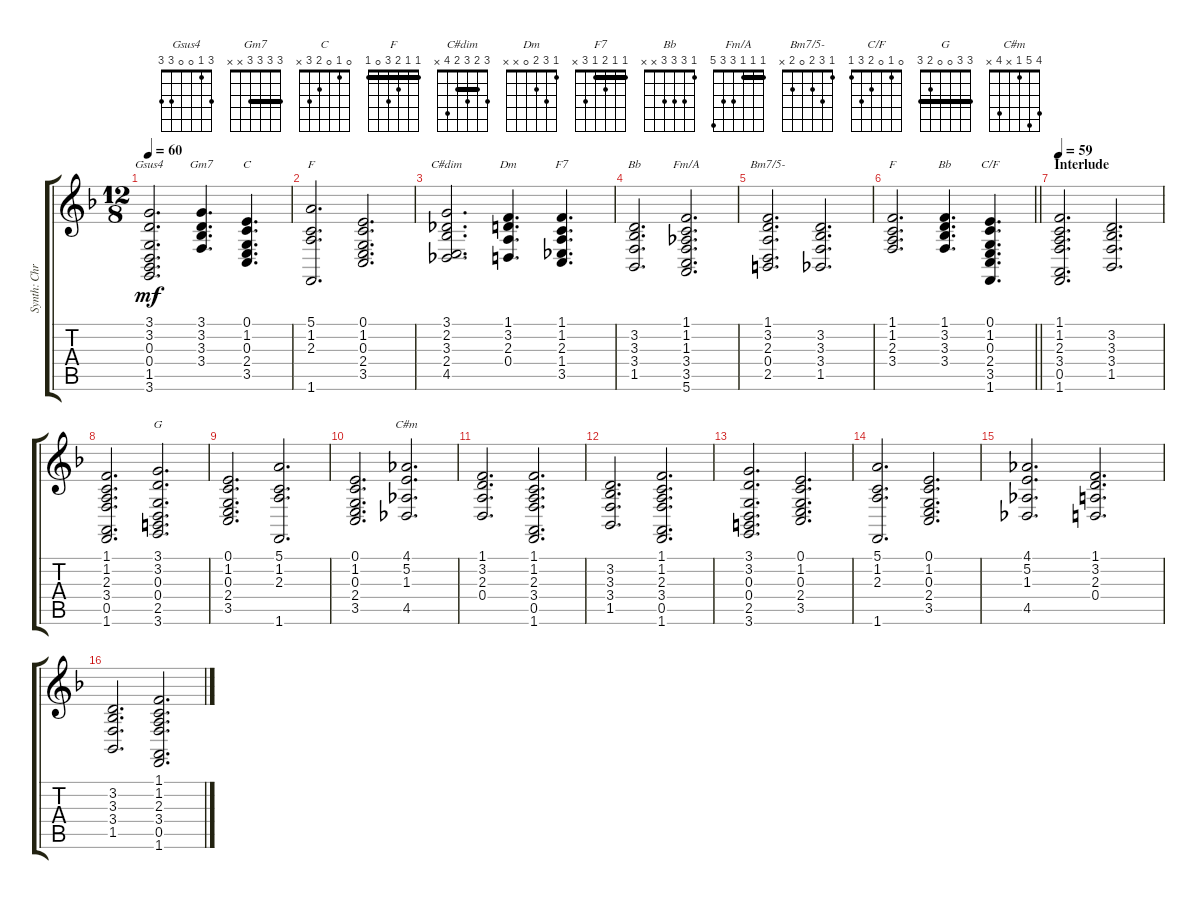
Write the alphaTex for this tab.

\track ("Synth: Chris" "Synth: Chr") {instrument synthstrings1}
\staff {score tabs}
\tuning (E4 B3 G3 D3 A2 E2) {hide}
\chord ("Gsus4" 3 1 0 0 3 3)
\chord ("Gm7" 3 3 3 3 x x) {barre 3}
\chord ("C" 0 1 0 2 3 x)
\chord ("F" 5 1 2 x x 1) {barre 1}
\chord ("C#dim" 3 2 3 2 4 x) {barre 2}
\chord ("Dm" 1 3 2 0 x x)
\chord ("F7" 1 1 2 1 3 x) {barre 1}
\chord ("Bb" x 3 3 3 1 x) {barre 3}
\chord ("Fm/A" 1 1 1 3 3 5) {barre 1}
\chord ("Bm7/5-" 1 3 2 0 2 x)
\chord ("F" 1 1 2 3 0 1) {barre 1}
\chord ("Bb" 1 3 3 3 x x)
\chord ("C/F" 0 1 0 2 3 1)
\chord ("G" 3 3 0 0 2 3) {barre 3}
\chord ("C#m" 4 5 1 x 4 x)
\ts (12 8)
\tempo 60
\clef g2
\ks f
(3.1 3.2 0.3 0.4 1.5 3.6).2{d ch "Gsus4" dy mf} (3.1 3.2 3.3 3.4).4{d ch "Gm7"} (0.1 1.2 0.3 2.4 3.5).4{d ch "C"} |
(5.1 1.2 2.3 1.6).2{d ch "F"} (0.1 1.2 0.3 2.4 3.5).2{d} |
(3.1 2.2 3.3 2.4 4.5).2{d ch "C#dim"} (1.1 3.2 2.3 0.4).4{d ch "Dm"} (1.1 1.2 2.3 1.4 3.5).4{d ch "F7"} |
(3.2 3.3 3.4 1.5).2{d ch "Bb"} (1.1 1.2 1.3 3.4 3.5 5.6).2{d ch "Fm/A"} |
(1.1 3.2 2.3 0.4 2.5).2{d ch "Bm7/5-"} (3.2 3.3 3.4 1.5).2{d} |
\barLineRight lightlight
(1.1 1.2 2.3 3.4).2{d ch "F"} (1.1 3.2 3.3 3.4).4{d ch "Bb"} (0.1 1.2 0.3 2.4 3.5 1.6).4{d ch "C/F"} |
\section ("" "Interlude")
\tempo 59
(1.1 1.2 2.3 3.4 0.5 1.6).2{d} (3.2 3.3 3.4 1.5).2{d} |
(1.1 1.2 2.3 3.4 0.5 1.6).2{d} (3.1 3.2 0.3 0.4 2.5 3.6).2{d ch "G"} |
(0.1 1.2 0.3 2.4 3.5).2{d} (5.1 1.2 2.3 1.6).2{d} |
(0.1 1.2 0.3 2.4 3.5).2{d} (4.1 5.2 1.3 4.5).2{d ch "C#m"} |
(1.1 3.2 2.3 0.4).2{d} (1.1 1.2 2.3 3.4 0.5 1.6).2{d} |
(3.2 3.3 3.4 1.5).2{d} (1.1 1.2 2.3 3.4 0.5 1.6).2{d} |
(3.1 3.2 0.3 0.4 2.5 3.6).2{d} (0.1 1.2 0.3 2.4 3.5).2{d} |
(5.1 1.2 2.3 1.6).2{d} (0.1 1.2 0.3 2.4 3.5).2{d} |
(4.1 5.2 1.3 4.5).2{d} (1.1 3.2 2.3 0.4).2{d} |
(3.2 3.3 3.4 1.5).2{d} (1.1 1.2 2.3 3.4 0.5 1.6).2{d}
